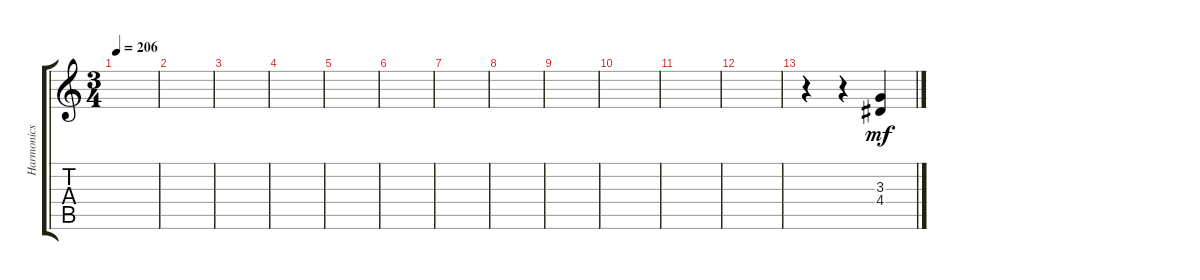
\track ("Harmonics" "Harmonics") {instrument guitarharmonics}
\staff {score tabs}
\tuning (Db4 Ab3 E3 B2 Gb2 Db2) {hide}
\ts (3 4)
\tempo 206
\clef g2
\ks c
|
|
|
|
|
|
|
|
|
|
|
|
r.4 r.4 (3.3 4.4).4{dy mf}
